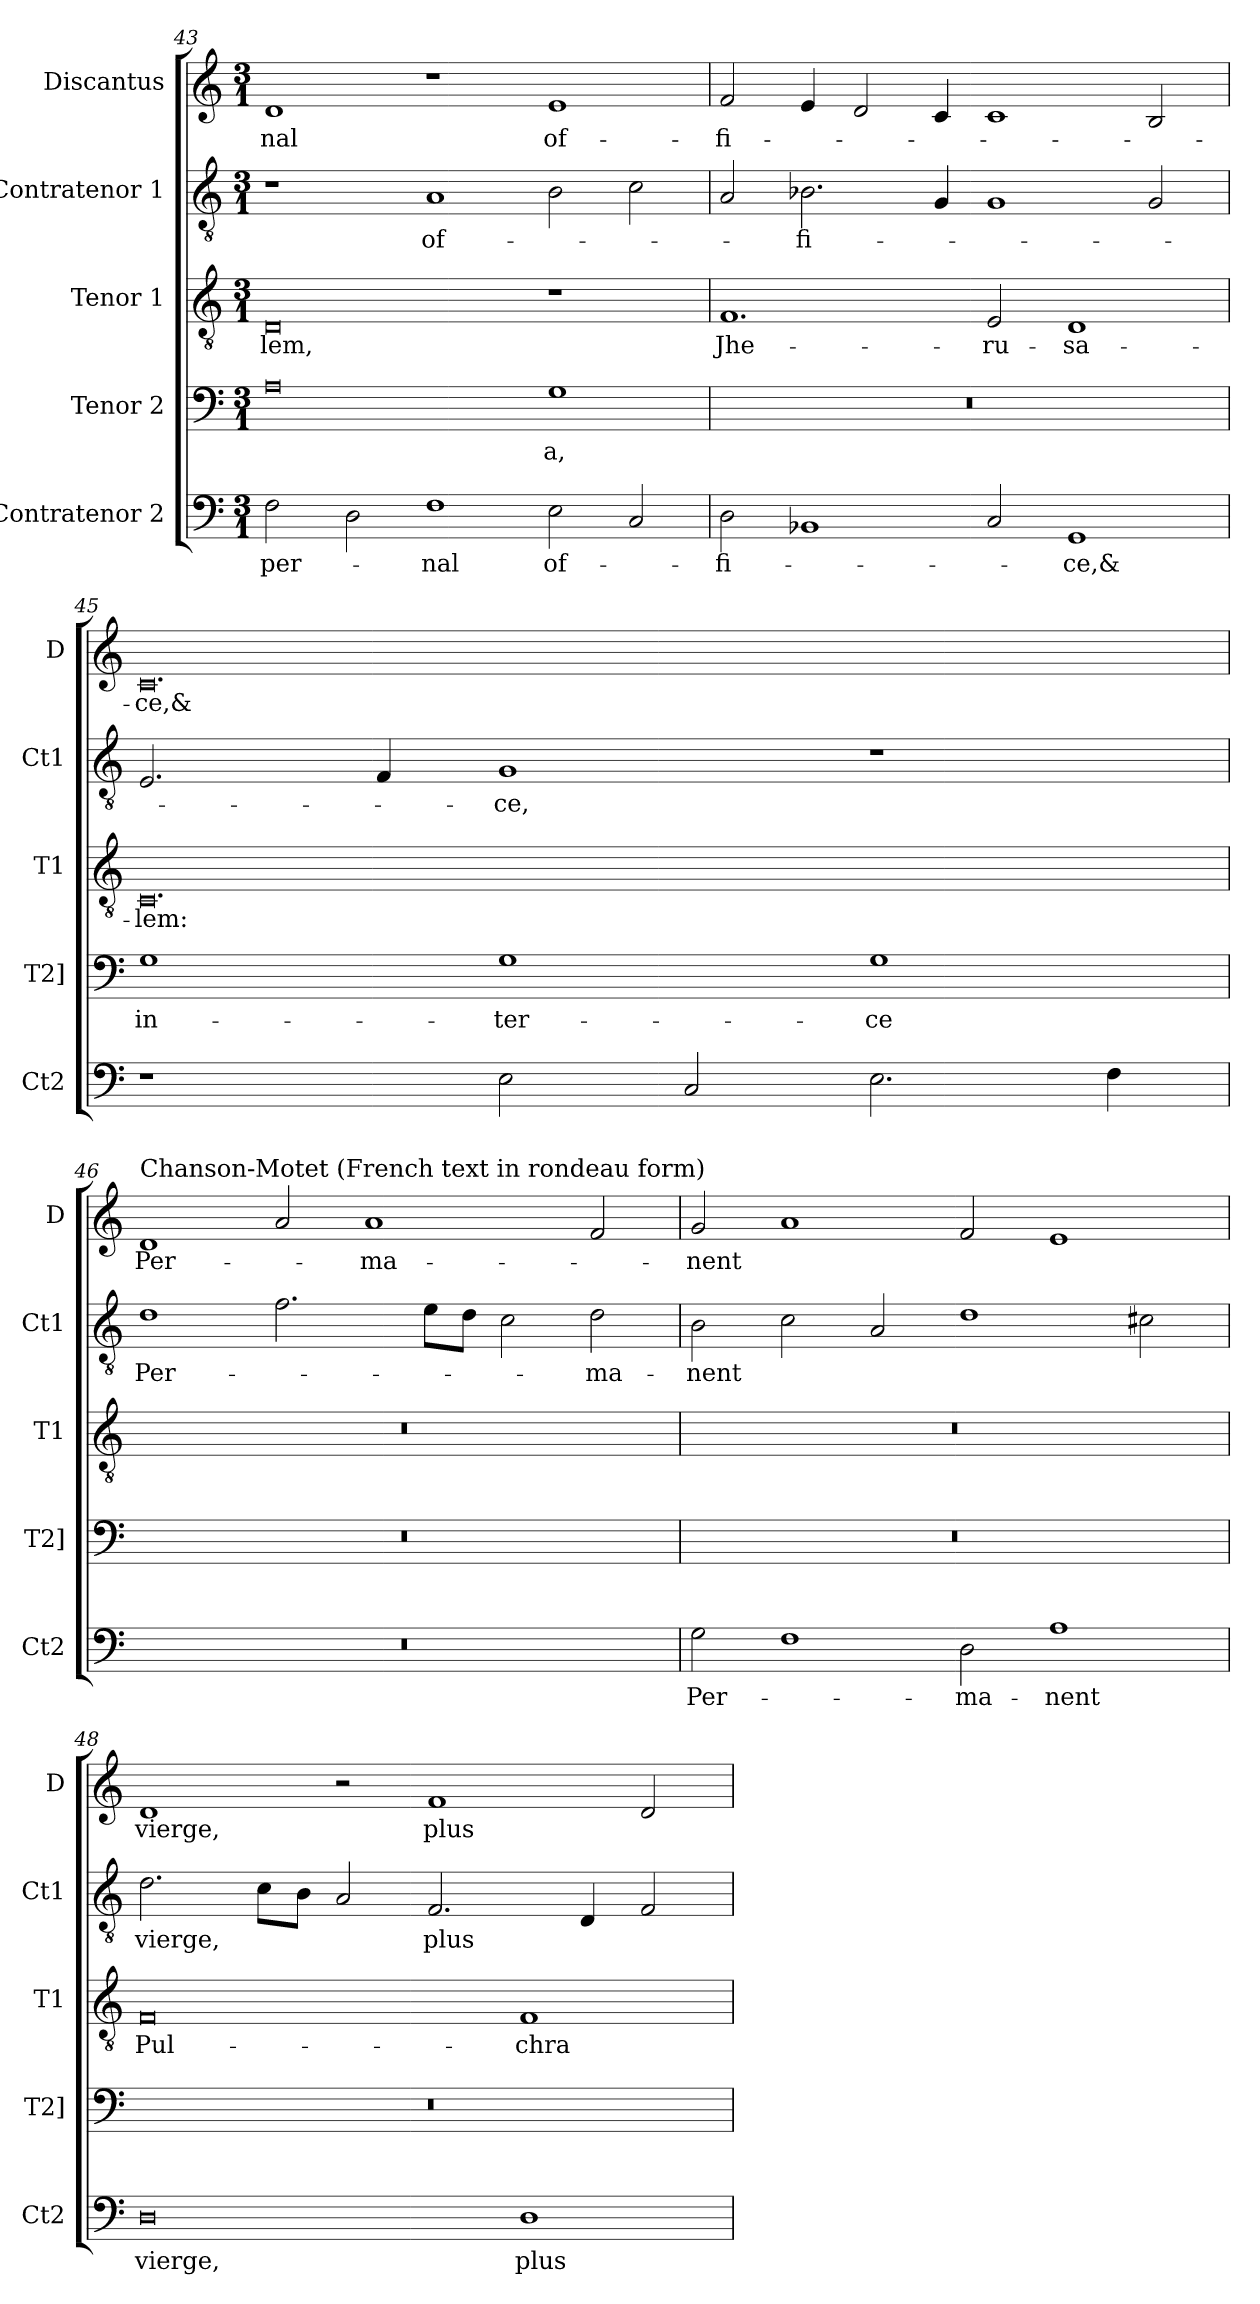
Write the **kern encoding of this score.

**kern	**text	**kern	**text	**kern	**text	**kern	**text	**kern	**text
*part5	*part5	*part4	*part4	*part3	*part3	*part2	*part2	*part1	*part1
*staff5	*staff5	*staff4	*staff4	*staff3	*staff3	*staff2	*staff2	*staff1	*staff1
*I"Contratenor 2	*	*I"Tenor 2	*	*I"Tenor 1	*	*I"Contratenor 1	*	*I"Discantus	*
*I'Ct2	*	*I'T2]	*	*I'T1	*	*I'Ct1	*	*I'D	*
*clefF4	*	*clefF4	*	*clefGv2	*	*clefGv2	*	*clefG2	*
*k[]	*	*k[]	*	*k[]	*	*k[]	*	*k[]	*
*M3/1	*	*M3/1	*	*M3/1	*	*M3/1	*	*M3/1	*
=43	=43	=43	=43	=43	=43	=43	=43	=43	=43
2F	-per-	0A	.	0D	-lem,	1r	.	1d	-nal
2D	.	.	.	.	.	.	.	.	.
1F	-nal	.	.	.	.	1A	of-	1r	.
2E	of-	1G	-a,	1r	.	2B	.	1e	of-
2C	.	.	.	.	.	2c	.	.	.
=44	=44	=44	=44	=44	=44	=44	=44	=44	=44
2D	-fi-	0.r	.	1.F	Jhe-	2A	.	2f	-fi-
1BB-X	.	.	.	.	.	2.B-X	-fi-	4e	.
.	.	.	.	.	.	.	.	2d	.
.	.	.	.	.	.	4G	.	4c	.
2C	.	.	.	2E	-ru-	1G	.	1c	.
1GG	-ce,&	.	.	1D	-sa-	.	.	.	.
.	.	.	.	.	.	2G	.	2B	.
=45	=45	=45	=45	=45	=45	=45	=45	=45	=45
1r	.	1G	in-	0.C	-lem:	2.E	.	0.c	-ce,&
.	.	.	.	.	.	4F	.	.	.
2E	.	1G	-ter-	.	.	1G	-ce,	.	.
2C	.	.	.	.	.	.	.	.	.
2.E	.	1G	-ce-	.	.	1r	.	.	.
4F	.	.	.	.	.	.	.	.	.
!!LO:LB:g=z
=46	=46	=46	=46	=46	=46	=46	=46	=46	=46
!	!	!	!	!	!	!	!	!LO:TX:a:t=Chanson-Motet (French text in rondeau form)	!
0.r	.	0.r	.	0.r	.	1d	Per-	1d	Per-
.	.	.	.	.	.	2.f	.	2a	.
.	.	.	.	.	.	.	.	1a	-ma-
.	.	.	.	.	.	8eL	.	.	.
.	.	.	.	.	.	8dJ	.	.	.
.	.	.	.	.	.	2c	.	.	.
.	.	.	.	.	.	2d	-ma-	2f	.
=47	=47	=47	=47	=47	=47	=47	=47	=47	=47
2G	Per-	0.r	.	0.r	.	2B	-nent	2g	-nent
1F	.	.	.	.	.	2c	.	1a	.
.	.	.	.	.	.	2A	.	.	.
2D	-ma-	.	.	.	.	1d	.	2f	.
1A	-nent	.	.	.	.	.	.	1e	.
.	.	.	.	.	.	2c#X	.	.	.
=48	=48	=48	=48	=48	=48	=48	=48	=48	=48
0D	vierge,	0.r	.	0F	Pul-	2.d	vierge,	1d	vierge,
.	.	.	.	.	.	8cL	.	.	.
.	.	.	.	.	.	8BJ	.	.	.
.	.	.	.	.	.	2A	.	2r	.
.	.	.	.	.	.	2.F	plus	1f	plus
1D	plus	.	.	1F	-chra	.	.	.	.
.	.	.	.	.	.	4D	.	.	.
.	.	.	.	.	.	2F	.	2d	.
=	=	=	=	=	=	=	=	=	=
*-	*-	*-	*-	*-	*-	*-	*-	*-	*-
